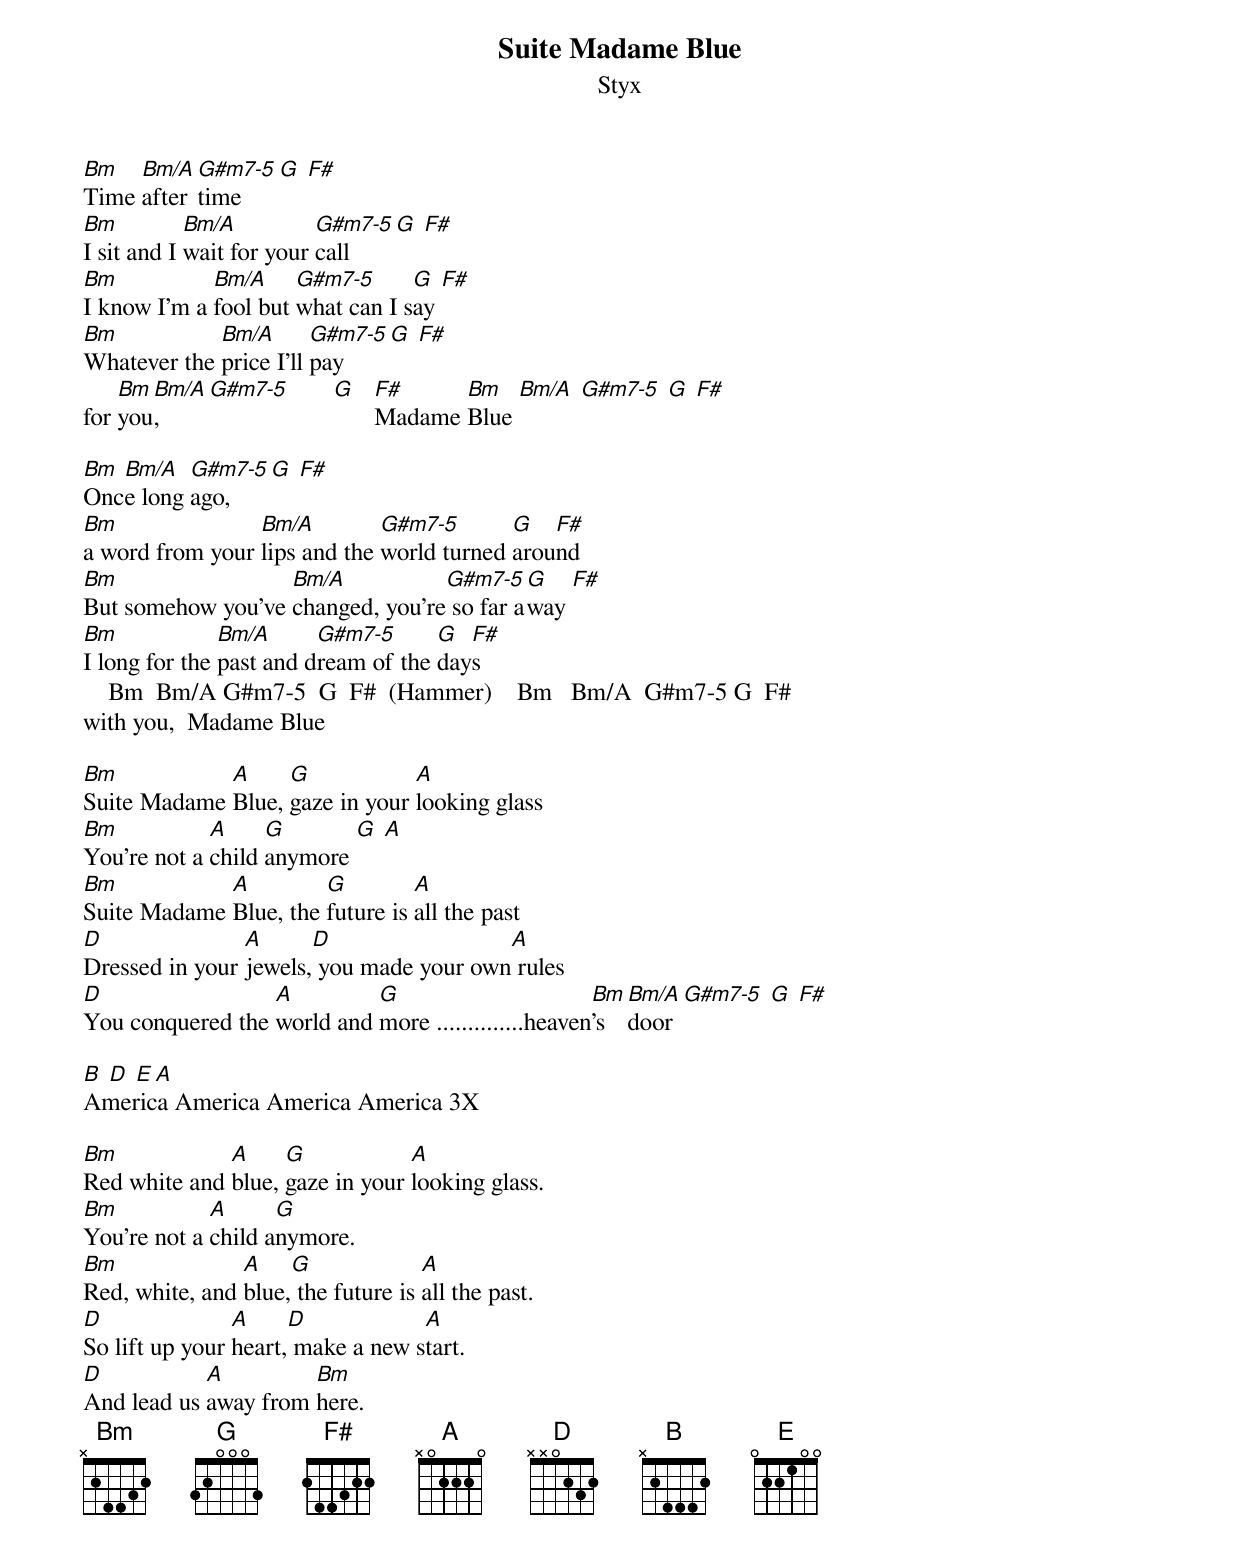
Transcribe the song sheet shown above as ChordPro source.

{title:Suite Madame Blue}
{subtitle:Styx}

[Bm]Time [Bm/A]after [G#m7-5]time      [G] [F#]
[Bm]I sit and I [Bm/A]wait for your [G#m7-5]call [G] [F#]
[Bm]I know I'm a [Bm/A]fool but [G#m7-5]what can I s[G]ay [F#]
[Bm]Whatever the [Bm/A]price I'll [G#m7-5]pay  [G] [F#]
for [Bm]you[Bm/A],    [G#m7-5]       [G]   [F#]Madame [Bm]Blue [Bm/A] [G#m7-5] [G] [F#]

[Bm]Onc[Bm/A]e long [G#m7-5]ago,  [G] [F#]
[Bm]a word from your [Bm/A]lips and the [G#m7-5]world turned [G]arou[F#]nd
[Bm]But somehow you've [Bm/A]changed, you're[G#m7-5] so far a[G]way [F#]
[Bm]I long for the [Bm/A]past and d[G#m7-5]ream of the [G]day[F#]s
    Bm  Bm/A G#m7-5  G  F#  (Hammer)    Bm   Bm/A  G#m7-5 G  F#
with you,  Madame Blue

[Bm]Suite Madame [A]Blue, [G]gaze in your [A]looking glass
[Bm]You're not a [A]child [G]anymore [G] [A]
[Bm]Suite Madame [A]Blue, the [G]future is [A]all the past
[D]Dressed in your [A]jewels,[D] you made your own[A] rules
[D]You conquered the [A]world and [G]more ..............heaven[Bm]'s [Bm/A]door [G#m7-5] [G] [F#]

[B] [D] [E][A]
America America America America 3X

[Bm]Red white and [A]blue, [G]gaze in your [A]looking glass.
[Bm]You're not a [A]child a[G]nymore.
[Bm]Red, white, and [A]blue,[G] the future is [A]all the past.
[D]So lift up your [A]heart,[D] make a new s[A]tart.
[D]And lead us [A]away from [Bm]here.
